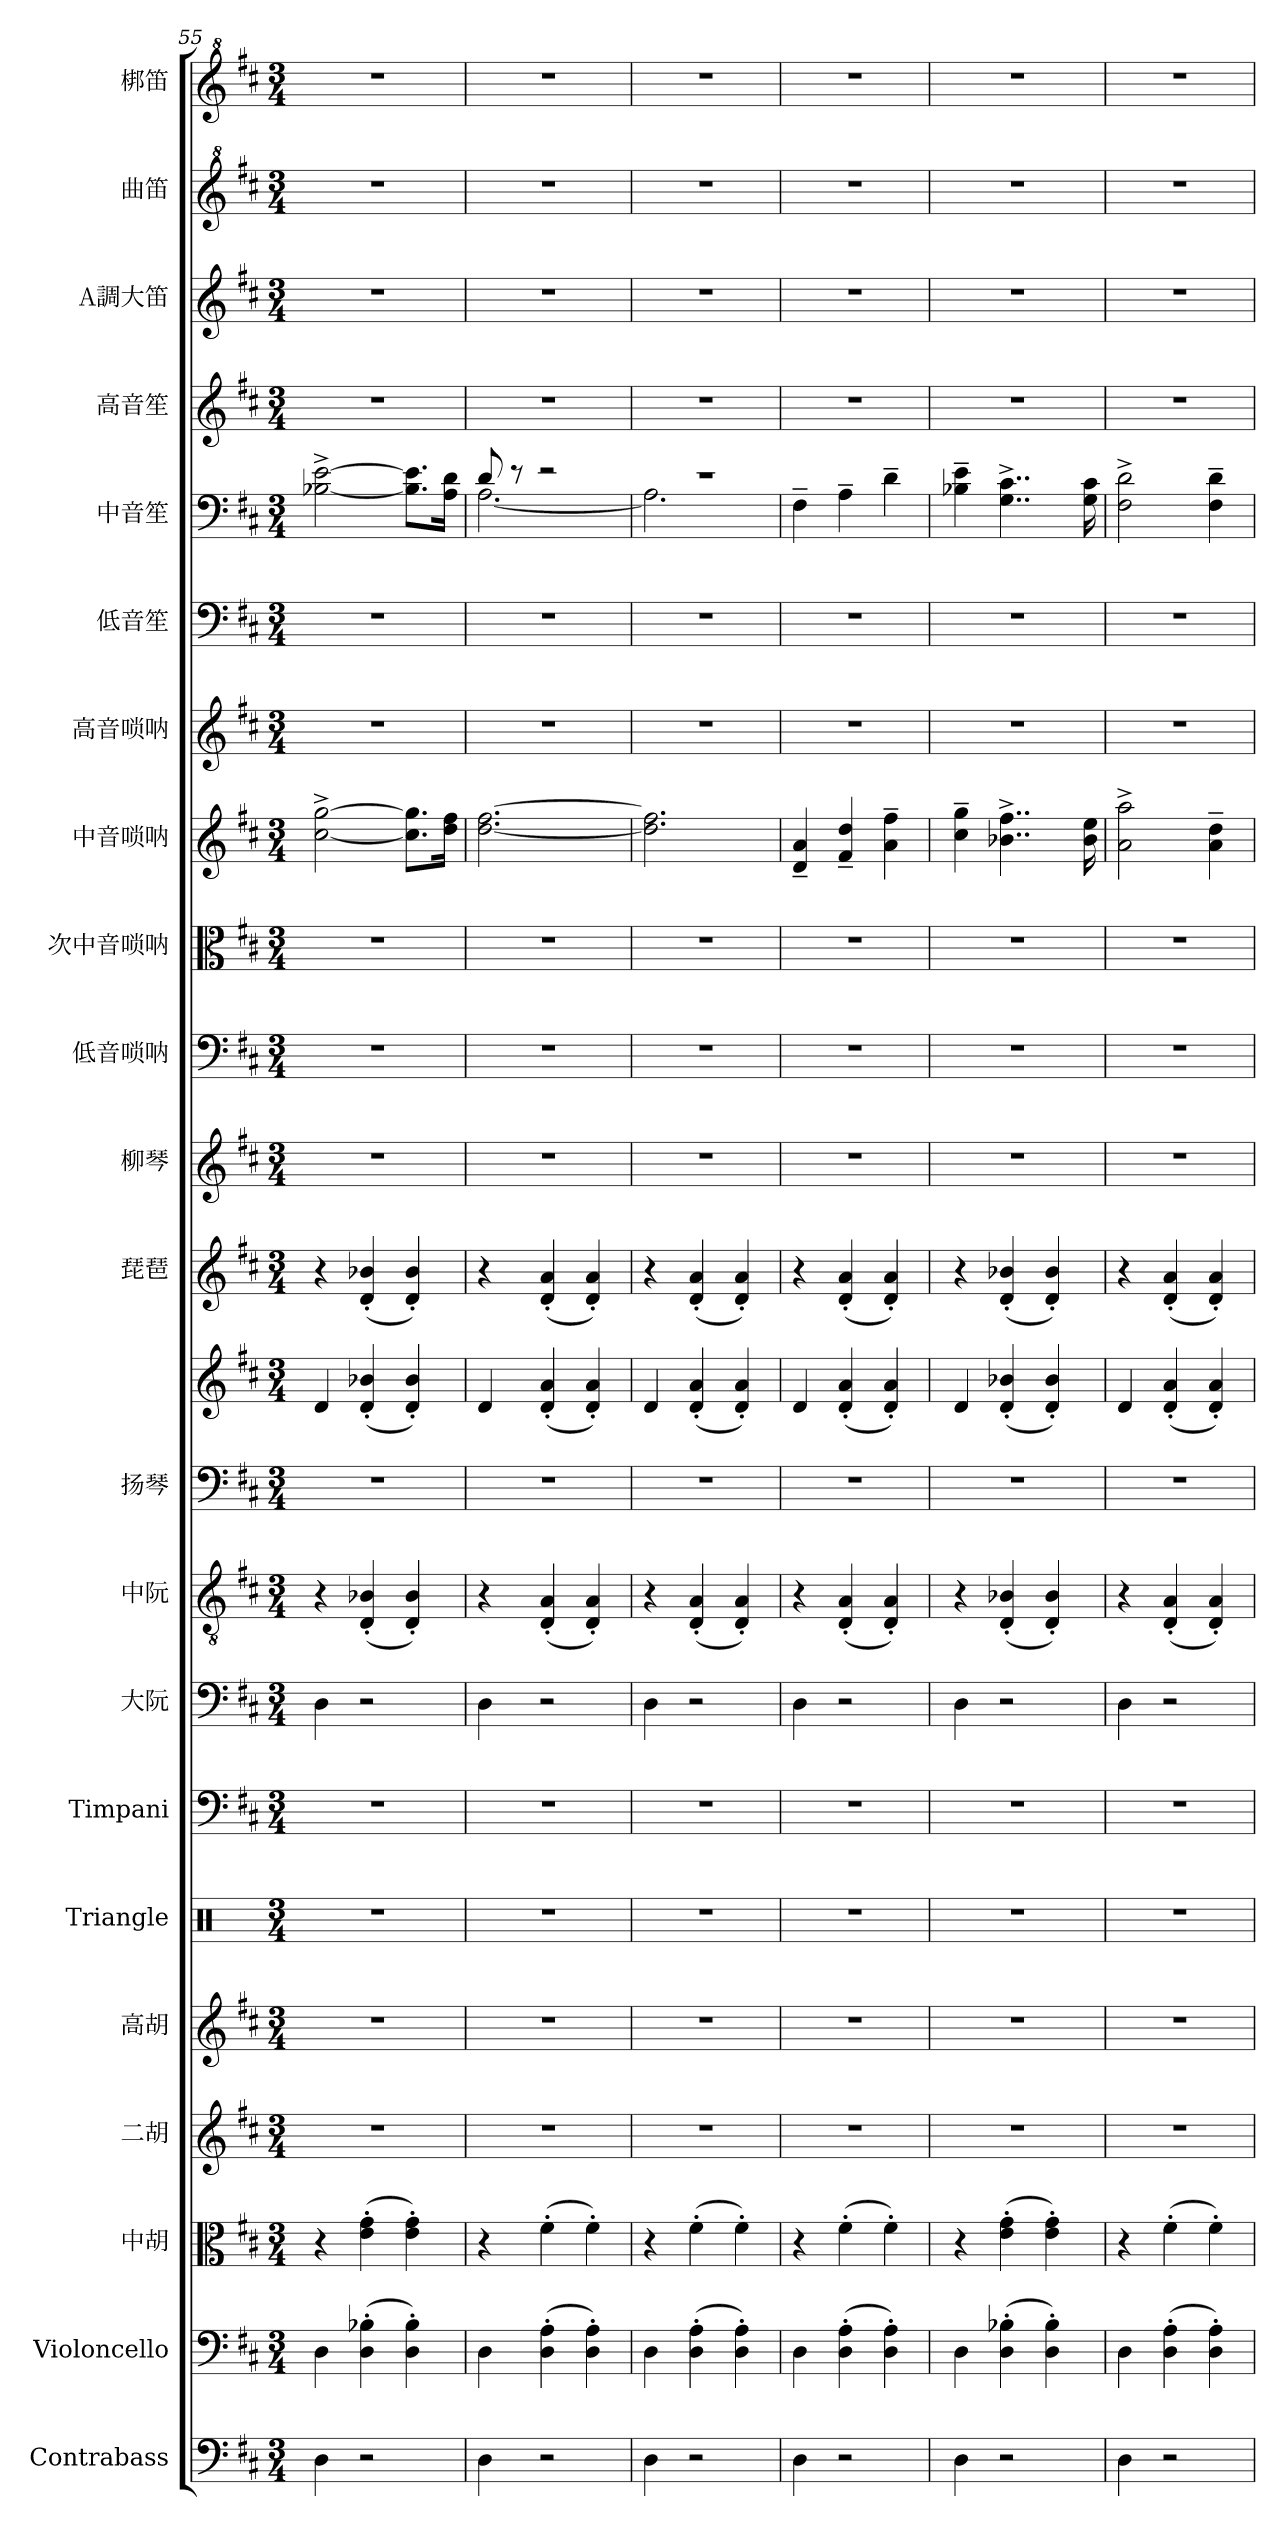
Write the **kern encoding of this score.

**kern	**kern	**kern	**kern	**kern	**kern	**kern	**kern	**kern	**kern	**kern	**kern	**kern	**kern	**kern	**kern	**kern	**kern	**kern	**kern	**kern	**kern	**kern
*part22	*part21	*part20	*part19	*part18	*part17	*part16	*part15	*part14	*part13	*part13	*part12	*part11	*part10	*part9	*part8	*part7	*part6	*part5	*part4	*part3	*part2	*part1
*staff23	*staff22	*staff21	*staff20	*staff19	*staff18	*staff17	*staff16	*staff15	*staff14	*staff13	*staff12	*staff11	*staff10	*staff9	*staff8	*staff7	*staff6	*staff5	*staff4	*staff3	*staff2	*staff1
*I"Contrabass	*I"Violoncello	*I"中胡	*I"二胡	*I"高胡	*I"Triangle	*I"Timpani	*I"大阮	*I"中阮	*I"扬琴	*	*I"琵琶	*I"柳琴	*I"低音唢呐	*I"次中音唢呐	*I"中音唢呐	*I"高音唢呐	*I"低音笙	*I"中音笙	*I"高音笙	*I"A調大笛	*I"曲笛	*I"梆笛
*I'Cb.	*I'Vc.	*	*	*	*I'Trgl.	*I'Timp.	*	*	*	*	*	*	*	*	*	*	*	*	*	*	*	*
*clefF4	*clefF4	*clefC3	*clefG2	*clefG2	*clefX	*clefF4	*clefF4	*clefGv2	*clefF4	*clefG2	*clefG2	*clefG2	*clefF4	*clefC3	*clefG2	*clefG2	*clefF4	*clefF4	*clefG2	*clefG2	*clefG^2	*clefG^2
*ITrd7c12	*	*	*	*	*	*	*	*	*	*	*	*	*	*	*	*	*	*	*	*ITrd-7c-12	*ITrd-7c-12	*ITrd-7c-12
*k[f#c#]	*k[f#c#]	*k[f#c#]	*k[f#c#]	*k[f#c#]	*k[]	*k[f#c#]	*k[f#c#]	*k[f#c#]	*k[f#c#]	*k[f#c#]	*k[f#c#]	*k[f#c#]	*k[f#c#]	*k[f#c#]	*k[f#c#]	*k[f#c#]	*k[f#c#]	*k[f#c#]	*k[f#c#]	*k[f#c#]	*k[f#c#]	*k[f#c#]
*M3/4	*M3/4	*M3/4	*M3/4	*M3/4	*M3/4	*M3/4	*M3/4	*M3/4	*M3/4	*M3/4	*M3/4	*M3/4	*M3/4	*M3/4	*M3/4	*M3/4	*M3/4	*M3/4	*M3/4	*M3/4	*M3/4	*M3/4
=55	=55	=55	=55	=55	=55	=55	=55	=55	=55	=55	=55	=55	=55	=55	=55	=55	=55	=55	=55	=55	=55	=55
4DD\	4D\	4r	2.r	2.r	2.r	2.r	4D\	4r	2.r	4d/	4r	2.r	2.r	2.r	[2cc#\^ [2gg\^	2.r	2.r	[2B-X\^ [2e\^	2.r	2.r	2.r	2.r
2r	(>4D\' 4B-X\'	(>4e\' 4g\'	.	.	.	.	2r	(<4D/' 4B-X/'	.	(<4d/' 4b-X/'	(<4d/' 4b-X/'	.	.	.	.	.	.	.	.	.	.	.
.	4D\' 4B-\')	4e\' 4g\')	.	.	.	.	.	4D/' 4B-/')	.	4d/' 4b-/')	4d/' 4b-/')	.	.	.	8.cc#\] 8.gg\]L	.	.	8.B-\] 8.e\]L	.	.	.	.
.	.	.	.	.	.	.	.	.	.	.	.	.	.	.	16dd\ 16ff#\Jk	.	.	16A\ 16d\Jk	.	.	.	.
=56	=56	=56	=56	=56	=56	=56	=56	=56	=56	=56	=56	=56	=56	=56	=56	=56	=56	=56	=56	=56	=56	=56
*	*	*	*	*	*	*	*	*	*	*	*	*	*	*	*	*	*	*^	*	*	*	*
4DD\	4D\	4r	2.r	2.r	2.r	2.r	4D\	4r	2.r	4d/	4r	2.r	2.r	2.r	[2.dd\ [2.ff#\	2.r	2.r	8d/	[2.A\	2.r	2.r	2.r	2.r
.	.	.	.	.	.	.	.	.	.	.	.	.	.	.	.	.	.	8r	.	.	.	.	.
2r	(>4D\' 4A\'	(>4f#'\	.	.	.	.	2r	(<4D/' 4A/'	.	(<4d/' 4a/'	(<4d/' 4a/'	.	.	.	.	.	.	2r	.	.	.	.	.
.	4D\' 4A\')	4f#'\)	.	.	.	.	.	4D/' 4A/')	.	4d/' 4a/')	4d/' 4a/')	.	.	.	.	.	.	.	.	.	.	.	.
=57	=57	=57	=57	=57	=57	=57	=57	=57	=57	=57	=57	=57	=57	=57	=57	=57	=57	=57	=57	=57	=57	=57	=57
4DD\	4D\	4r	2.r	2.r	2.r	2.r	4D\	4r	2.r	4d/	4r	2.r	2.r	2.r	2.dd\] 2.ff#\]	2.r	2.r	2.r	2.A\]	2.r	2.r	2.r	2.r
2r	(>4D\' 4A\'	(>4f#'\	.	.	.	.	2r	(<4D/' 4A/'	.	(<4d/' 4a/'	(<4d/' 4a/'	.	.	.	.	.	.	.	.	.	.	.	.
.	4D\' 4A\')	4f#'\)	.	.	.	.	.	4D/' 4A/')	.	4d/' 4a/')	4d/' 4a/')	.	.	.	.	.	.	.	.	.	.	.	.
*	*	*	*	*	*	*	*	*	*	*	*	*	*	*	*	*	*	*v	*v	*	*	*	*
=58	=58	=58	=58	=58	=58	=58	=58	=58	=58	=58	=58	=58	=58	=58	=58	=58	=58	=58	=58	=58	=58	=58
4DD\	4D\	4r	2.r	2.r	2.r	2.r	4D\	4r	2.r	4d/	4r	2.r	2.r	2.r	4d/~ 4a/~	2.r	2.r	4F#~\	2.r	2.r	2.r	2.r
2r	(>4D\' 4A\'	(>4f#'\	.	.	.	.	2r	(<4D/' 4A/'	.	(<4d/' 4a/'	(<4d/' 4a/'	.	.	.	4f#/~ 4dd/~	.	.	4A~\	.	.	.	.
.	4D\' 4A\')	4f#'\)	.	.	.	.	.	4D/' 4A/')	.	4d/' 4a/')	4d/' 4a/')	.	.	.	4a\~ 4ff#\~	.	.	4d~\	.	.	.	.
=59	=59	=59	=59	=59	=59	=59	=59	=59	=59	=59	=59	=59	=59	=59	=59	=59	=59	=59	=59	=59	=59	=59
4DD\	4D\	4r	2.r	2.r	2.r	2.r	4D\	4r	2.r	4d/	4r	2.r	2.r	2.r	4cc#\~ 4gg\~	2.r	2.r	4B-X\~ 4e\~	2.r	2.r	2.r	2.r
2r	(>4D\' 4B-X\'	(>4e\' 4g\'	.	.	.	.	2r	(<4D/' 4B-X/'	.	(<4d/' 4b-X/'	(<4d/' 4b-X/'	.	.	.	4..b-X\^ 4..ff#\^	.	.	4..G\^ 4..c#\^	.	.	.	.
.	4D\' 4B-\')	4e\' 4g\')	.	.	.	.	.	4D/' 4B-/')	.	4d/' 4b-/')	4d/' 4b-/')	.	.	.	.	.	.	.	.	.	.	.
.	.	.	.	.	.	.	.	.	.	.	.	.	.	.	16b-\ 16ee\	.	.	16G\ 16c#\	.	.	.	.
=60	=60	=60	=60	=60	=60	=60	=60	=60	=60	=60	=60	=60	=60	=60	=60	=60	=60	=60	=60	=60	=60	=60
4DD\	4D\	4r	2.r	2.r	2.r	2.r	4D\	4r	2.r	4d/	4r	2.r	2.r	2.r	2a\^ 2aa\^	2.r	2.r	2F#\^ 2d\^	2.r	2.r	2.r	2.r
2r	(>4D\' 4A\'	(>4f#'\	.	.	.	.	2r	(<4D/' 4A/'	.	(<4d/' 4a/'	(<4d/' 4a/'	.	.	.	.	.	.	.	.	.	.	.
.	4D\' 4A\')	4f#'\)	.	.	.	.	.	4D/' 4A/')	.	4d/' 4a/')	4d/' 4a/')	.	.	.	4a\~ 4dd\~	.	.	4F#\~ 4d\~	.	.	.	.
=	=	=	=	=	=	=	=	=	=	=	=	=	=	=	=	=	=	=	=	=	=	=
*-	*-	*-	*-	*-	*-	*-	*-	*-	*-	*-	*-	*-	*-	*-	*-	*-	*-	*-	*-	*-	*-	*-
